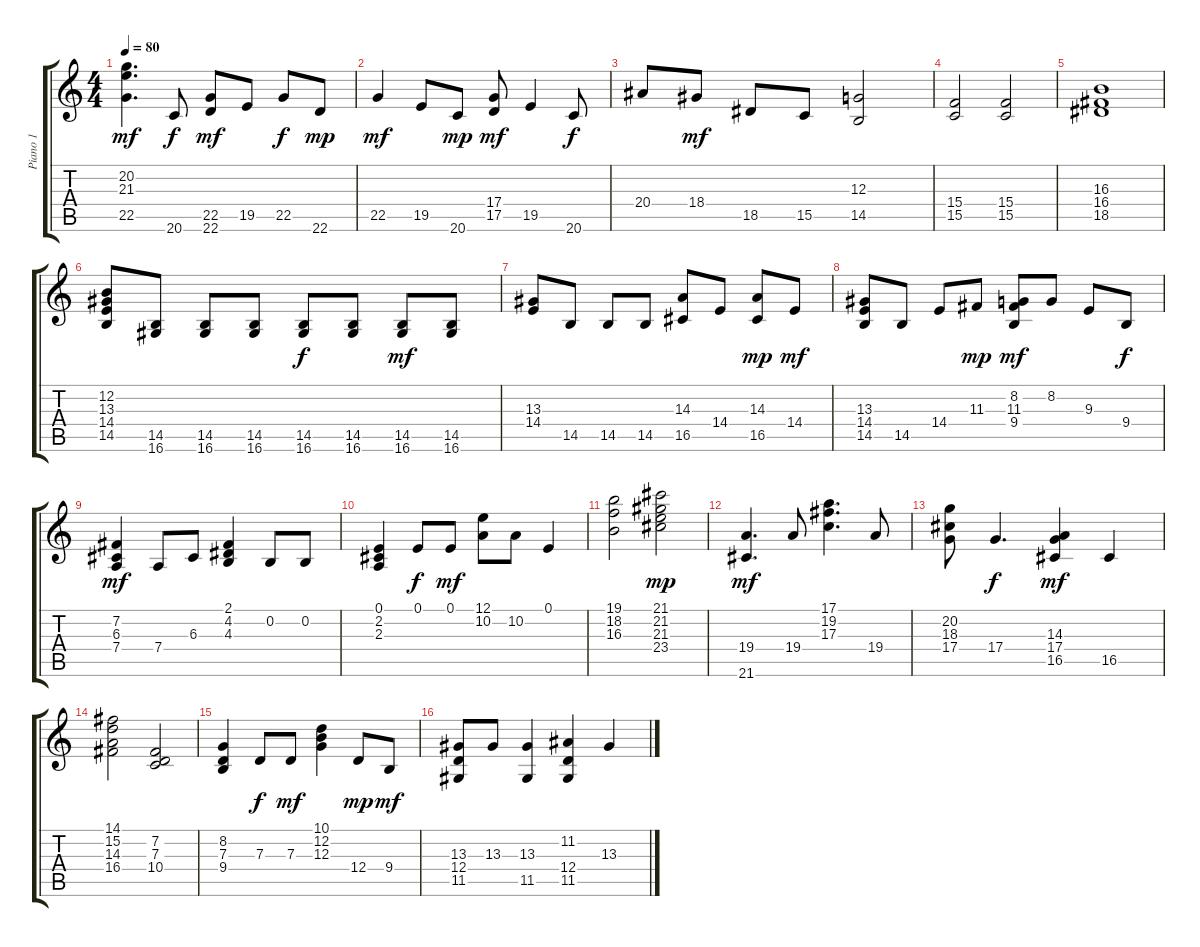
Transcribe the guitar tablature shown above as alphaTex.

\track ("Piano 1" "Piano 1") {instrument brightacousticpiano}
\staff {score tabs}
\tuning (E4 B3 G3 D3 A2 E2) {hide}
\ts (4 4)
\tempo 80
\clef g2
\ks c
(20.2 21.3 22.5).4{d dy mf} 20.6.8{dy f} (22.5 22.6).8{dy mf} 19.5.8 22.5.8{dy f} 22.6.8{dy mp} |
22.5.4{dy mf} 19.5.8 20.6.8{dy mp} (17.4 17.5).8{dy mf} 19.5.4 20.6.8{dy f} |
20.4.8 18.4.8{dy mf} 18.5.8 15.5.8 (12.3 14.5).2 |
(15.4 15.5).2 (15.4 15.5).2 |
(16.3 16.4 18.5).1 |
(12.2 13.3 14.4 14.5).8 (14.5 16.6).8 (14.5 16.6).8 (14.5 16.6).8 (14.5 16.6).8{dy f} (14.5 16.6).8 (14.5 16.6).8{dy mf} (14.5 16.6).8 |
(13.3 14.4).8 14.5.8 14.5.8 14.5.8 (14.3 16.5).8 14.4.8 (14.3 16.5).8{dy mp} 14.4.8{dy mf} |
(13.3 14.4 14.5).8 14.5.8 14.4.8 11.3.8{dy mp} (8.2 11.3 9.4).8{dy mf} 8.2.8 9.3.8 9.4.8{dy f} |
(7.2 6.3 7.4).4{dy mf} 7.4.8 6.3.8 (2.1 4.2 4.3).4 0.2.8 0.2.8 |
(0.1 2.2 2.3).4 0.1.8{dy f} 0.1.8{dy mf} (12.1 10.2).8 10.2.8 0.1.4 |
(19.1 18.2 16.3).2 (21.1 21.2 21.3 23.4).2{dy mp} |
(19.4 21.6).4{d dy mf} 19.4.8 (17.1 19.2 17.3).4{d} 19.4.8 |
(20.2 18.3 17.4).8 17.4.4{d dy f} (14.3 17.4 16.5).4{dy mf} 16.5.4 |
(14.1 15.2 14.3 16.4).2 (7.2 7.3 10.4).2 |
(8.2 7.3 9.4).4 7.3.8{dy f} 7.3.8{dy mf} (10.1 12.2 12.3).4 12.4.8{dy mp} 9.4.8{dy mf} |
(13.3 12.4 11.5).8 13.3.8 (13.3 11.5).4 (11.2 12.4 11.5).4 13.3.4
